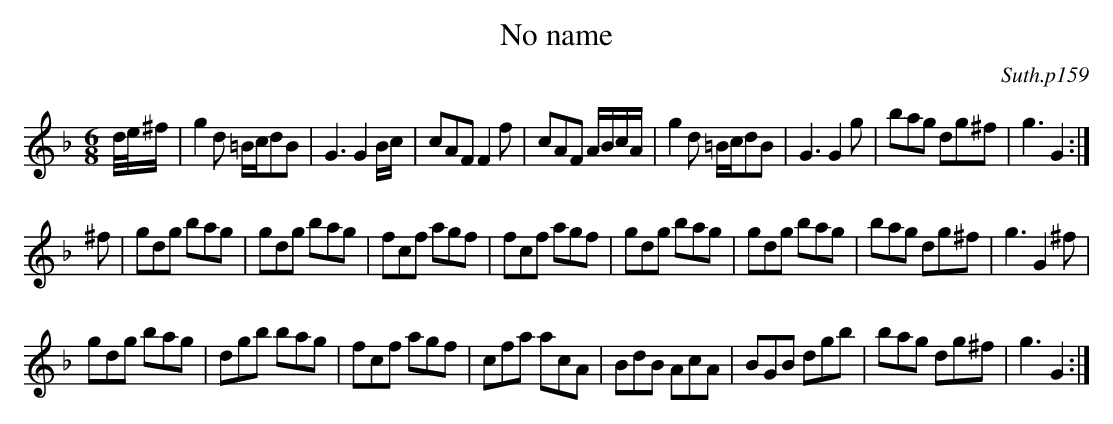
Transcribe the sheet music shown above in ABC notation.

X:1
T:No name
C:Suth.p159
M:6/8
L:1/8
K:Dm
d//e//^f/|g2d =B/c/dB|G3G2B/c/|cAFF2f|cAF A/B/c/A/|g2d =B/c/dB|G3G2g|bag dg^f|g3G2:|
^f|gdg bag|gdg bag|fcf agf|fcf agf|gdg bag|gdg bag|bag dg^f|g3G2^f|
gdg bag|dgb bag|fcf agf|cfa acA|BdB AcA|BGB dgb|bag dg^f|g3G2:|
